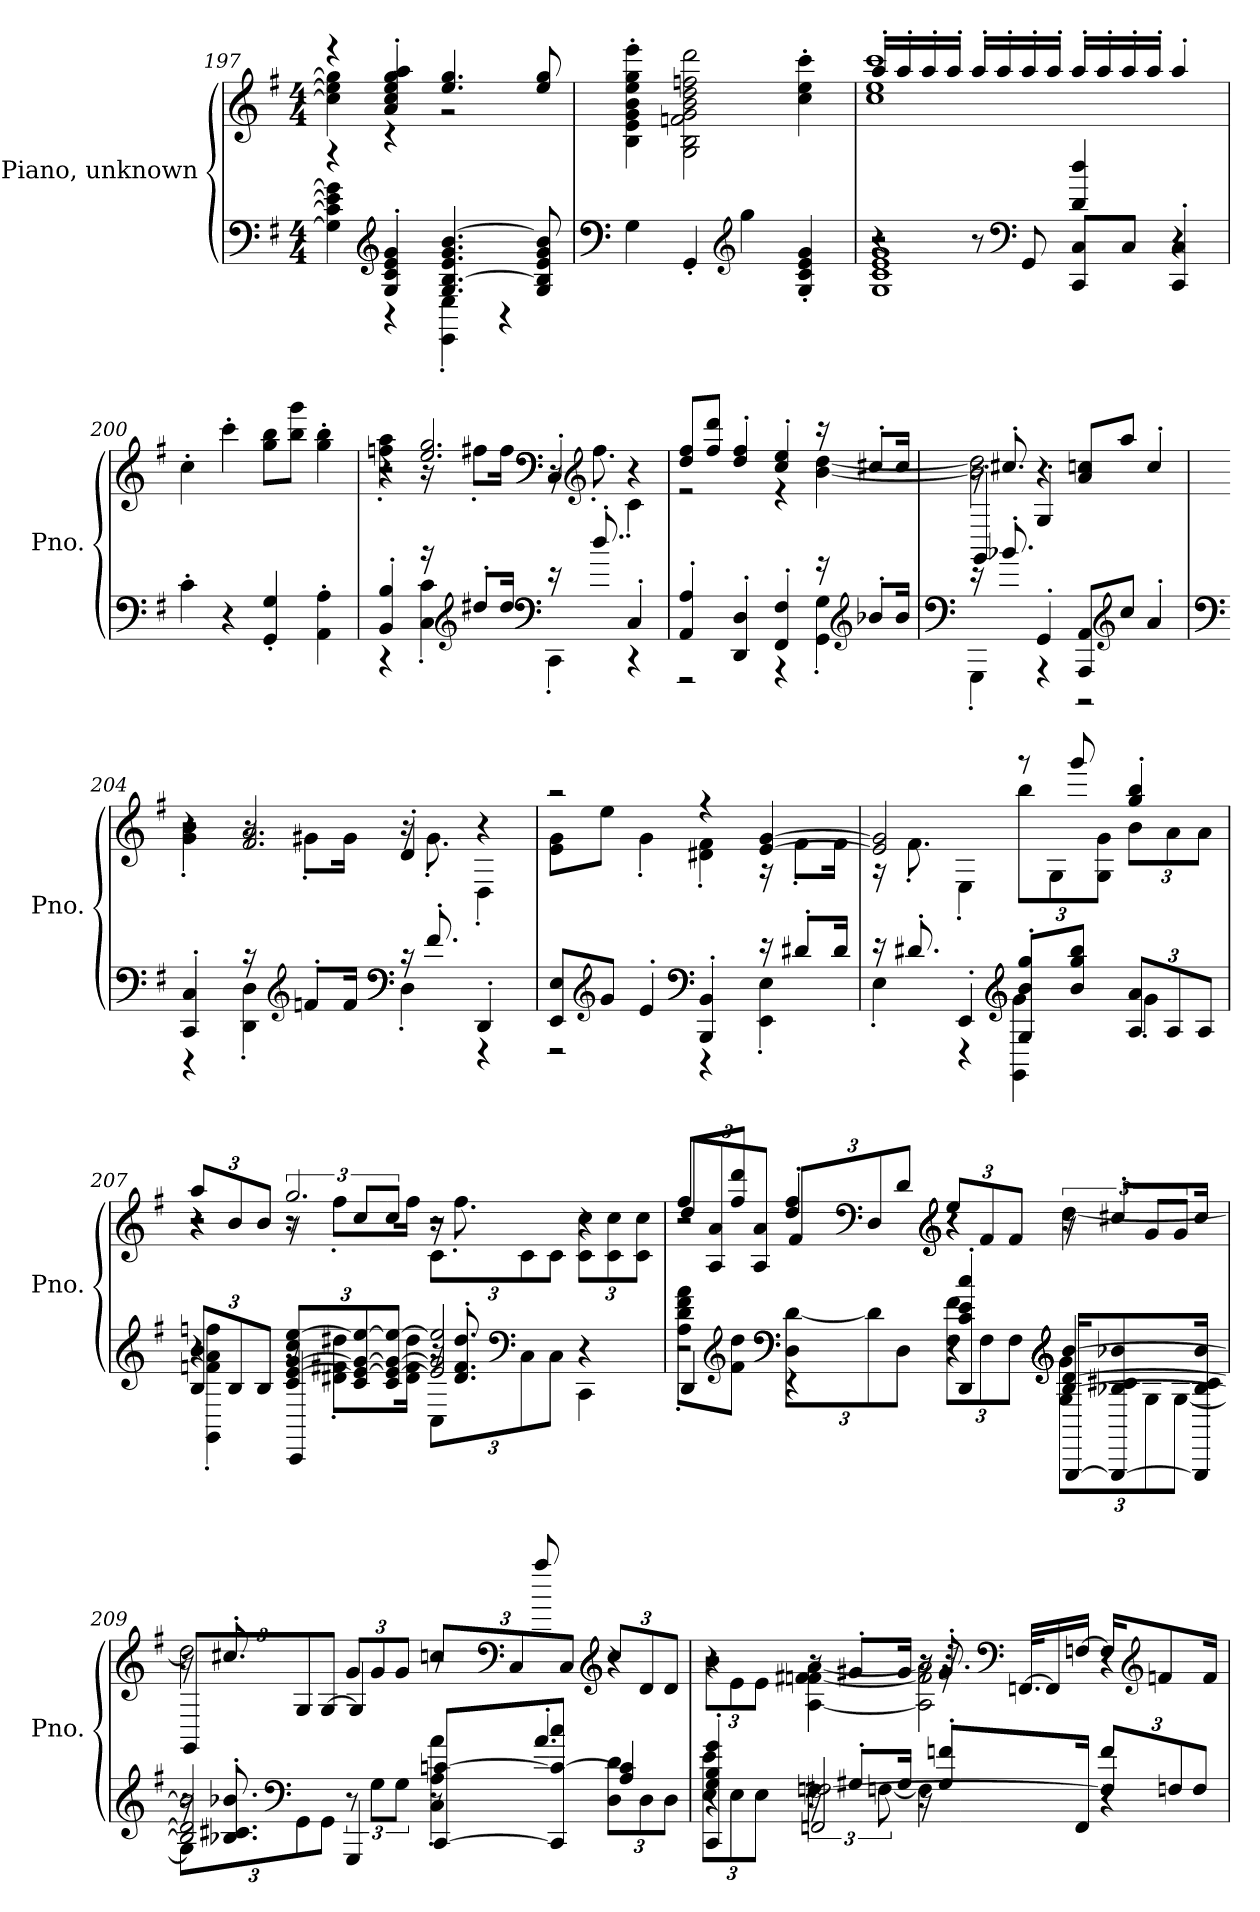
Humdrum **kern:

**kern	**kern
*part1	*part1
*staff2	*staff1
*I"Piano, unknown	*
*I'Pno.	*
*clefF4	*clefG2
*k[f#]	*k[f#]
*M4/4	*M4/4
=197	=197
*^	*^
4r	4G\] 4c\] 4e\] 4g\]	4r	4cc\] 4ee\] 4gg\]
*clefG2	*	*	*
4G/' 4c/' 4e/' 4g/'	4r	4a/' 4cc/' 4ee/' 4gg/' 4aa/'	4r
4.G/ [4.B/ 4.e/ 4.g/ [4.b/	4EE\' 4E\'	4.ee/ 4.gg/	2r
.	4r	.	.
8G/ 8B/] 8e/ 8g/ 8b/]	.	8ee/ 8gg/	.
*v	*v	*	*
*	*v	*v
=198	=198
*clefF4	*
4G\	4B\' 4e\' 4g\' 4b\' 4ee\' 4gg\' 4eee\'
4GG'/	2G\ 2B\ 2fn\ 2g\ 2b\ 2dd\ 2ffn\ 2ddd\
*clefG2	*
4gg\	.
4G/' 4c/' 4e/' 4g/'	4cc\' 4ee\' 4ccc\'
!!LO:PB:g=z
=199	=199
*^	*^
*	*^	*	*
2r	1G 1c 1e 1g	4r	16aa'/LL	1cc 1ee 1ccc
.	.	.	16aa'/	.
.	.	.	16aa'/	.
.	.	.	16aa'/JJ	.
.	.	8r	16aa'/LL	.
.	.	.	16aa'/	.
*clefF4	*	*	*	*
.	.	8GG/	16aa'/	.
.	.	.	16aa'/JJ	.
4d/ 4dd/	.	8CC/ 8C/L	16aa'/LL	.
.	.	.	16aa'/	.
.	.	8C/J	16aa'/	.
.	.	.	16aa'/JJ	.
4r	.	4CC/' 4C/'	4aa'/	.
*v	*v	*v	*	*
*	*v	*v
=200	=200
4c'\	4cc'\
4r	4ccc'\
4GG/' 4G/'	8gg\ 8bb\L
.	8bb\ 8ggg\J
4AA\' 4A\'	4gg\' 4bb\'
=201	=201
*^	*^
*	*	*	*^
4BB/' 4B/'	4r	4r	4ffn\' 4aa\'	2r
16r	4C\' 4c\'	2.ee/ 2.gg/	16r	.
*clefG2	*	*	*	*
8dd#X'/L	.	.	8ff#X'\L	.
16dd#/Jk	.	.	16ff#\Jk	.
*clefF4	*	*clefF4	*	*
16r	4CC'\	.	16r	4C'/
*	*	*clefG2	*	*
8.dd#'/	.	.	8.ff#'\	.
4C'/	4r	.	4c'\	4r
*	*	*	*v	*v
!!LO:LB:g=z
=202	=202	=202	=202
4AA/' 4A/'	2r	8dd/ 8ff#/L	2r
.	.	8ff#/ 8ddd/J	.
4DD/' 4D/'	.	4dd/' 4ff#/'	.
4FF#/' 4F#/'	4r	4cc/' 4ee/'	4r
16r	4GG\' 4G\'	16r	[4b\ [4dd\
*clefG2	*	*	*
8b-X'/L	.	8cc#X'/L	.
16b-/Jk	.	16cc#/Jk	.
*	*	*v	*v
=203	=203	=203
*clefF4	*	*
*	*	*^
*	*	*	*^
16r	4GGG'\	16r	2b\] 2dd\]	4GG'/
8.b-X'/	.	8.cc#X'/	.	.
4GG'/	4r	4G'/	.	4r
8AAA/ 8AA/L	2r	8a/ 8ccn/L	2r	2r
*clefG2	*	*	*	*
8cc/J	.	8aa/J	.	.
4a'/	.	4cc'/	.	.
=204	=204	=204	=204	=204
*clefF4	*	*	*	*
4CC/' 4C/'	4r	4r	4g\' 4b\'	2r
16r	4DD\' 4D\'	2.f#/ 2.a/	16r	.
*clefG2	*	*	*	*
8fn'/L	.	.	8g#X'\L	.
16f/Jk	.	.	16g#\Jk	.
*clefF4	*	*	*	*
16r	4D'\	.	16r	4d'/
8.f'/	.	.	8.g#'\	.
4DD'/	4r	.	4D'\	4r
*	*	*	*v	*v
!!LO:LB:g=z
=205	=205	=205	=205
8EE/ 8E/L	2r	2r	8e\ 8g\L
*clefG2	*	*	*
8g/J	.	.	8ee\J
4e'/	.	.	4g'\
*clefF4	*	*	*
4BBB/' 4BB/'	4r	4r	4d#X\' 4f#\'
16r	4EE\' 4E\'	[4e/ [4g/	16r
8d#X'/L	.	.	8f#'\L
16d#/Jk	.	.	16f#\Jk
=206	=206	=206	=206
16r	4E'\	2e/] 2g/]	16r
8.d#X'/	.	.	8.f#'\
4EE'/	4r	.	4E'\
*clefG2	*	*	*
*	*	*	*Xbrackettup
8G/' 8b/' 8gg/'L	4GG\ 4g\	8r	12bb\L
.	.	.	12G\
8b/ 8gg/ 8bb/J	.	8ggg/	.
.	.	.	12G\ 12g\J
*Xbrackettup	*	*	*
12A/ 12a/L	4g'\	4gg/' 4bb/'	12b\L
12A/	.	.	12a\
12A/J	.	.	12a\J
!!LO:LB:g=z
=207	=207	=207	=207
*	*^	*^	*^
12B/ 12b/L	4GG\' 4fn\' 4a\' 4ffn\'	4r	4r	2r	12aa/L	4r
12B/	.	.	.	.	12b/	.
12B/J	.	.	.	.	12b/J	.
*	*	*	*	*	*brackettup	*
12c/ [12e/ [12g/ 12cc/ [12ee/L	16r	4CC/	2.gg/	.	12r	16r
.	8d#X\' 8f#X\' 8dd#X\'L	.	.	.	.	8ff#'\L
12c/ 12e/_ 12g/_ 12ee/_	.	.	.	.	12cc/L	.
12c/ 12e/_ 12g/_ 12ee/_J	.	.	.	.	12cc/J	.
.	16d#\ 16f#\ 16dd#\Jk	.	.	.	.	16ff#\Jk
*	*	*	*	*	*	*Xbrackettup
2e/] 2g/] 2ee/]	12C\L	16r	.	16r	2r	12c\L
.	.	8.d#/' 8.f#/' 8.dd#/'	.	8.ff#'\	.	.
*clefF4	*	*	*	*	*	*
.	12C\	.	.	.	.	12c\
.	12C\J	.	.	.	.	12c\J
.	4CC\	4r	.	4r	.	12c\ 12cc\L
.	.	.	.	.	.	12c\ 12cc\
.	.	.	.	.	.	12c\ 12cc\J
*	*	*	*	*	*v	*v
!!LO:LB:g=z
=208	=208	=208	=208	=208	=208
2r	8A\' 8d\' 8f#\' 8a\'L	4DD/	8ff#/L	2r	12dd/L
.	.	.	.	.	12A/ 12a/
*clefG2	*	*	*	*	*
.	8f#\ 8dd\J	.	8ff#/ 8ddd/J	.	.
.	.	.	.	.	12A/ 12a/J
*clefF4	*	*	*	*	*
.	12D\ [12d\L	4r	4dd/' 4ff#/'	.	12f#/L
*	*	*	*clefF4	*	*
.	12d\]	.	.	.	12D/
.	12D\J	.	.	.	12d/J
*	*	*	*clefG2	*	*
4r	12F#\ 12f#\L	4DD/' 4c/' 4e/' 4cc/'	4r	4r	12ee/L
.	12F#\	.	.	.	12f#/
.	12F#\J	.	.	.	12f#/J
*clefG2	*	*	*	*	*
*	*	*	*	*	*brackettup
[4B/ [4d/ [4b/	12G\ 12g\L	[16GGG/KL	16r	[4dd\	12r
.	.	8GGG/_ 8B-X/ 8c#X/ 8b-X/	8cc#X'/L	.	.
.	12G\	.	.	.	12g/L
.	[12G\J	.	.	.	12g/J
.	.	16GGG/] 16B-/ 16c#/ 16b-/Jk	16cc#/Jk	.	.
!!LO:LB:g=z	!!	!!
=209	=209	=209	=209	=209	=209
*	*	*	*	*	*Xbrackettup
2B/] 2d/] 2b/]	12G\L]	16r	16r	2dd\]	12GG/L
.	.	8.B-X/' 8.c#X/' 8.b-X/'	8.cc#X'/	.	.
*clefF4	*	*	*	*	*
.	12GG\	.	.	.	12G/
.	12GG\J	.	.	.	[12G/J
*	*brackettup	*	*	*	*
.	12r	4GGG/	12g/L	.	4G/]
.	12G\L	.	12g/	.	.
.	12G\J	.	12g/J	.	.
8r	4C\' 4A\' 4a\'	[8CC/ [8cn/L	8r	2r	12ccn/L
*	*	*	*clefF4	*	*
.	.	.	.	.	12C/
4.a'/	.	8CC/] 8c/_ 8cc/J	8aa/	.	.
.	.	.	.	.	12C/J
*	*	*	*clefG2	*	*
*	*Xbrackettup	*	*	*	*
.	12D\ 12d\L	4A/ 4c/]	4r	.	12cc/L
.	12D\	.	.	.	12d/
.	12D\J	.	.	.	12d/J
!!LO:PB:g=z	!!	!!
=210	=210	=210	=210	=210	=210
4CC/' 4G/' 4B/' 4g/'	12E\ 12e\L	4r	2r	12b\L	4r
.	12E\	.	.	12e\	.
.	12E\J	.	.	12e\J	.
*	*brackettup	*	*	*	*
16r	6Fn\	2FFn/ [2F#X/	.	[4A\ 4fn\ [4f#X\ [4a\	16r
8G#X'/L	.	.	.	.	8g#X'/L
.	[12Fn\	.	.	.	.
16G#/Jk	.	.	.	.	16g#/Jk
16r	4F\]	.	16r	2A\] 2f#\] 2a\]	16r
8G#/' 8fn/'L	.	.	8.g#'/	.	64r
*	*	*	*clefF4	*	*
.	.	.	.	.	[32.FFn/KLL
.	.	.	.	.	16FF/]
16FF/Jk	.	.	.	.	[16Fn/JJ
*Xbrackettup	*	*	*	*	*
12f/L	4r	4F#/]	4r	.	16F/KL]
*	*	*	*clefG2	*	*
.	.	.	.	.	8fn/
12Fn/	.	.	.	.	.
12F/J	.	.	.	.	.
.	.	.	.	.	16f/Jk
*v	*v	*v	*	*	*
*	*v	*v	*v
=	=
*-	*-
